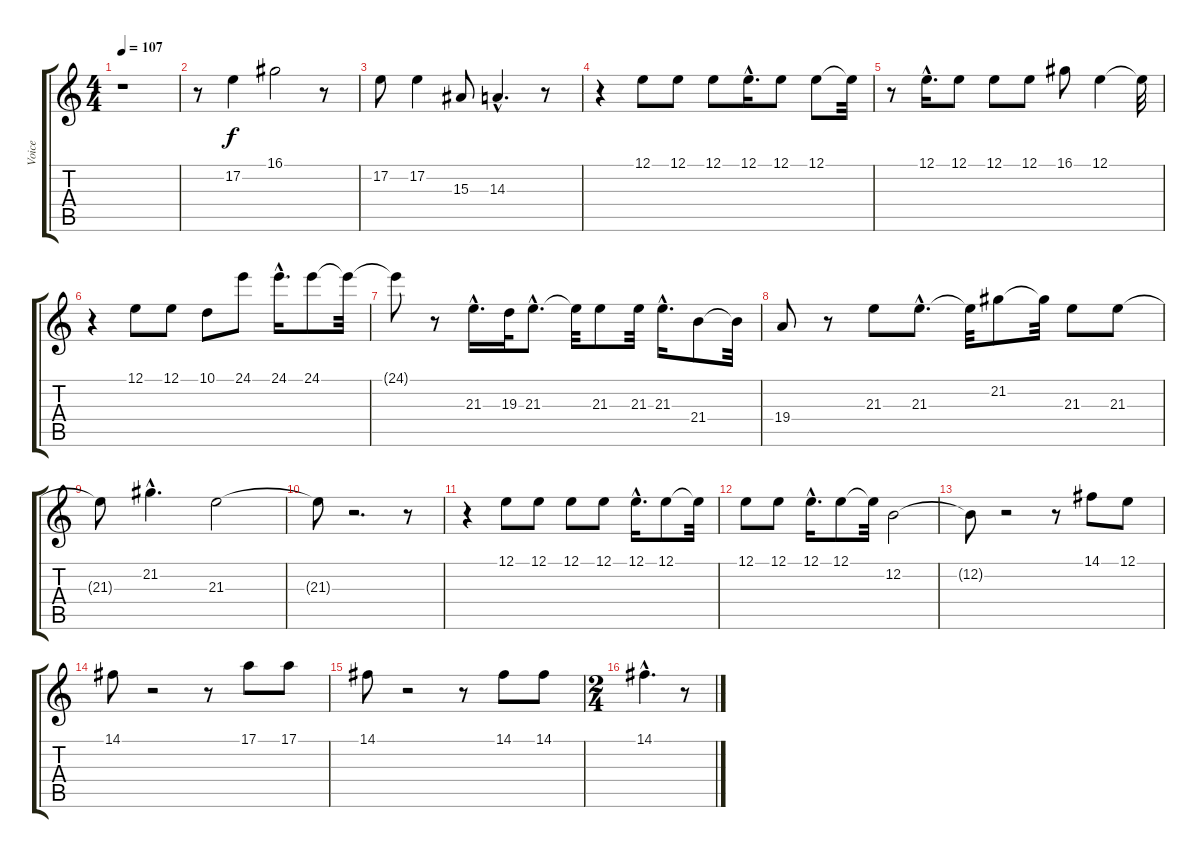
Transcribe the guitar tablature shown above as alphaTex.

\track ("Voice" "Voice") {instrument trumpet}
\staff {score tabs}
\tuning (E4 B3 G3 D3 A2 E2) {hide}
\ts (4 4)
\tempo 107
\clef g2
\ks c
r.1{dy f} |
r.8 17.2.4 16.1.2 r.8 |
17.2.8 17.2.4 15.3.8 14.3{hac}.4{d} r.8 |
r.4 12.1.8 12.1.8 12.1.8 12.1{hac}.16{d} 12.1.8 12.1.8 12.1{t}.32 |
r.8 12.1{hac}.16{d} 12.1.8 12.1.8 12.1.8 16.1.8 12.1.4 12.1{t}.32 |
r.4 12.1.8 12.1.8 10.1.8 24.1.8 24.1{hac}.16{d} 24.1.8 24.1{t}.32 |
24.1{t}.8 r.8 21.3{hac}.16{d} 19.3.32 21.3{hac}.8{d} 21.3{t}.32 21.3.8 21.3.32 21.3{hac}.16{d} 21.4.8 21.4{t}.32 |
19.4.8 r.8 21.3.8 21.3{hac}.8{d} 21.3{t}.32 21.2.8 21.2{t}.32 21.3.8 21.3.8 |
21.3{t}.8 21.2{hac}.4{d} 21.3.2 |
21.3{t}.8 r.2{d} r.8 |
r.4 12.1.8 12.1.8 12.1.8 12.1.8 12.1{hac}.16{d} 12.1.8 12.1{t}.32 |
12.1.8 12.1.8 12.1{hac}.16{d} 12.1.8 12.1{t}.32 12.2.2 |
12.2{t}.8 r.2 r.8 14.1.8 12.1.8 |
14.1.8 r.2 r.8 17.1.8 17.1.8 |
14.1.8 r.2 r.8 14.1.8 14.1.8 |
\ts (2 4)
14.1{hac}.4{d} r.8
